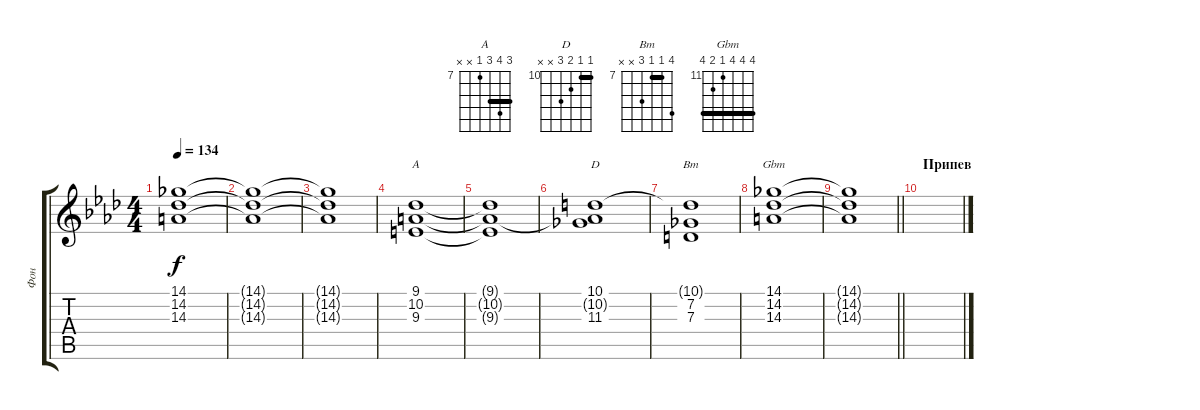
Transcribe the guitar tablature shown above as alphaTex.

\track ("Фон" "Фон") {instrument pad2warm}
\staff {score tabs}
\tuning (E4 B3 G3 D3 A2 E2) {hide}
\chord ("A" 9 10 9 7 x x) {firstfret 7 barre 9}
\chord ("D" 10 10 11 12 x x) {firstfret 10 barre 10}
\chord ("Bm" 10 7 7 9 x x) {firstfret 7 barre 7}
\chord ("Gbm" 14 14 14 11 12 14) {firstfret 11 barre 14}
\ts (4 4)
\tempo 134
\clef g2
\ks fminor
(14.1{t} 14.2{t} 14.3{t}).1{dy f} |
(14.1{t} 14.2{t} 14.3{t}).1 |
(14.1{t} 14.2{t} 14.3{t}).1 |
(9.1 10.2 9.3).1{ch "A"} |
(9.1{t} 10.2{t} 9.3{t}).1 |
(10.1 10.2{t} 11.3).1{ch "D"} |
(10.1{t} 7.2 7.3).1{ch "Bm"} |
(14.1 14.2 14.3).1{ch "Gbm"} |
\barLineRight lightlight
(14.1{t} 14.2{t} 14.3{t}).1 |
\section ("" "Припев")
